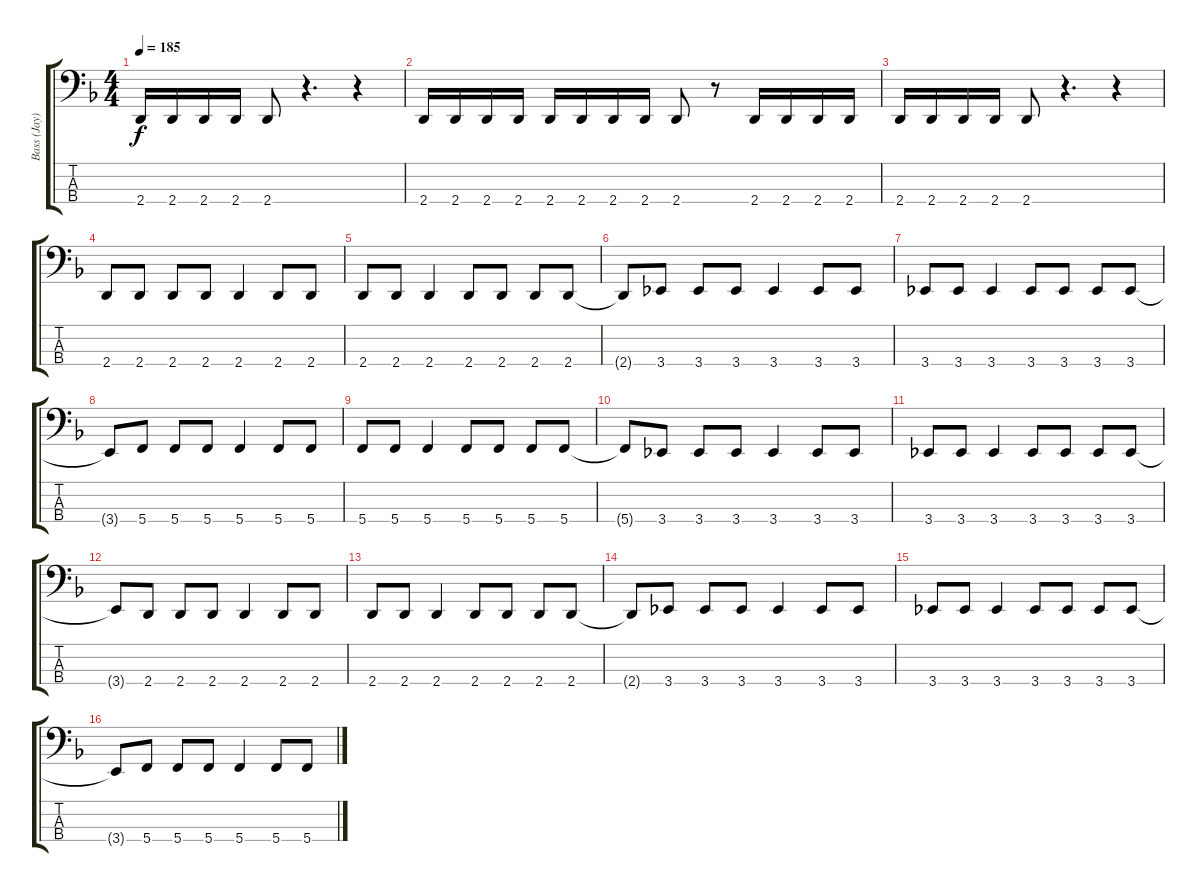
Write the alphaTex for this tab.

\track ("Bass (Jay)" "Bass (Jay)") {instrument electricbasspick}
\staff {score tabs}
\tuning (F2 C2 G1 C1) {hide}
\ts (4 4)
\tempo 185
\clef f4
\ks dminor
2.4.16{dy f} 2.4.16 2.4.16 2.4.16 2.4.8 r.4{d} r.4 |
2.4.16 2.4.16 2.4.16 2.4.16 2.4.16 2.4.16 2.4.16 2.4.16 2.4.8 r.8 2.4.16 2.4.16 2.4.16 2.4.16 |
2.4.16 2.4.16 2.4.16 2.4.16 2.4.8 r.4{d} r.4 |
2.4.8 2.4.8 2.4.8 2.4.8 2.4.4 2.4.8 2.4.8 |
2.4.8 2.4.8 2.4.4 2.4.8 2.4.8 2.4.8 2.4.8 |
2.4{t}.8 3.4.8 3.4.8 3.4.8 3.4.4 3.4.8 3.4.8 |
3.4.8 3.4.8 3.4.4 3.4.8 3.4.8 3.4.8 3.4.8 |
3.4{t}.8 5.4.8 5.4.8 5.4.8 5.4.4 5.4.8 5.4.8 |
5.4.8 5.4.8 5.4.4 5.4.8 5.4.8 5.4.8 5.4.8 |
5.4{t}.8 3.4.8 3.4.8 3.4.8 3.4.4 3.4.8 3.4.8 |
3.4.8 3.4.8 3.4.4 3.4.8 3.4.8 3.4.8 3.4.8 |
3.4{t}.8 2.4.8 2.4.8 2.4.8 2.4.4 2.4.8 2.4.8 |
2.4.8 2.4.8 2.4.4 2.4.8 2.4.8 2.4.8 2.4.8 |
2.4{t}.8 3.4.8 3.4.8 3.4.8 3.4.4 3.4.8 3.4.8 |
3.4.8 3.4.8 3.4.4 3.4.8 3.4.8 3.4.8 3.4.8 |
3.4{t}.8 5.4.8 5.4.8 5.4.8 5.4.4 5.4.8 5.4.8
